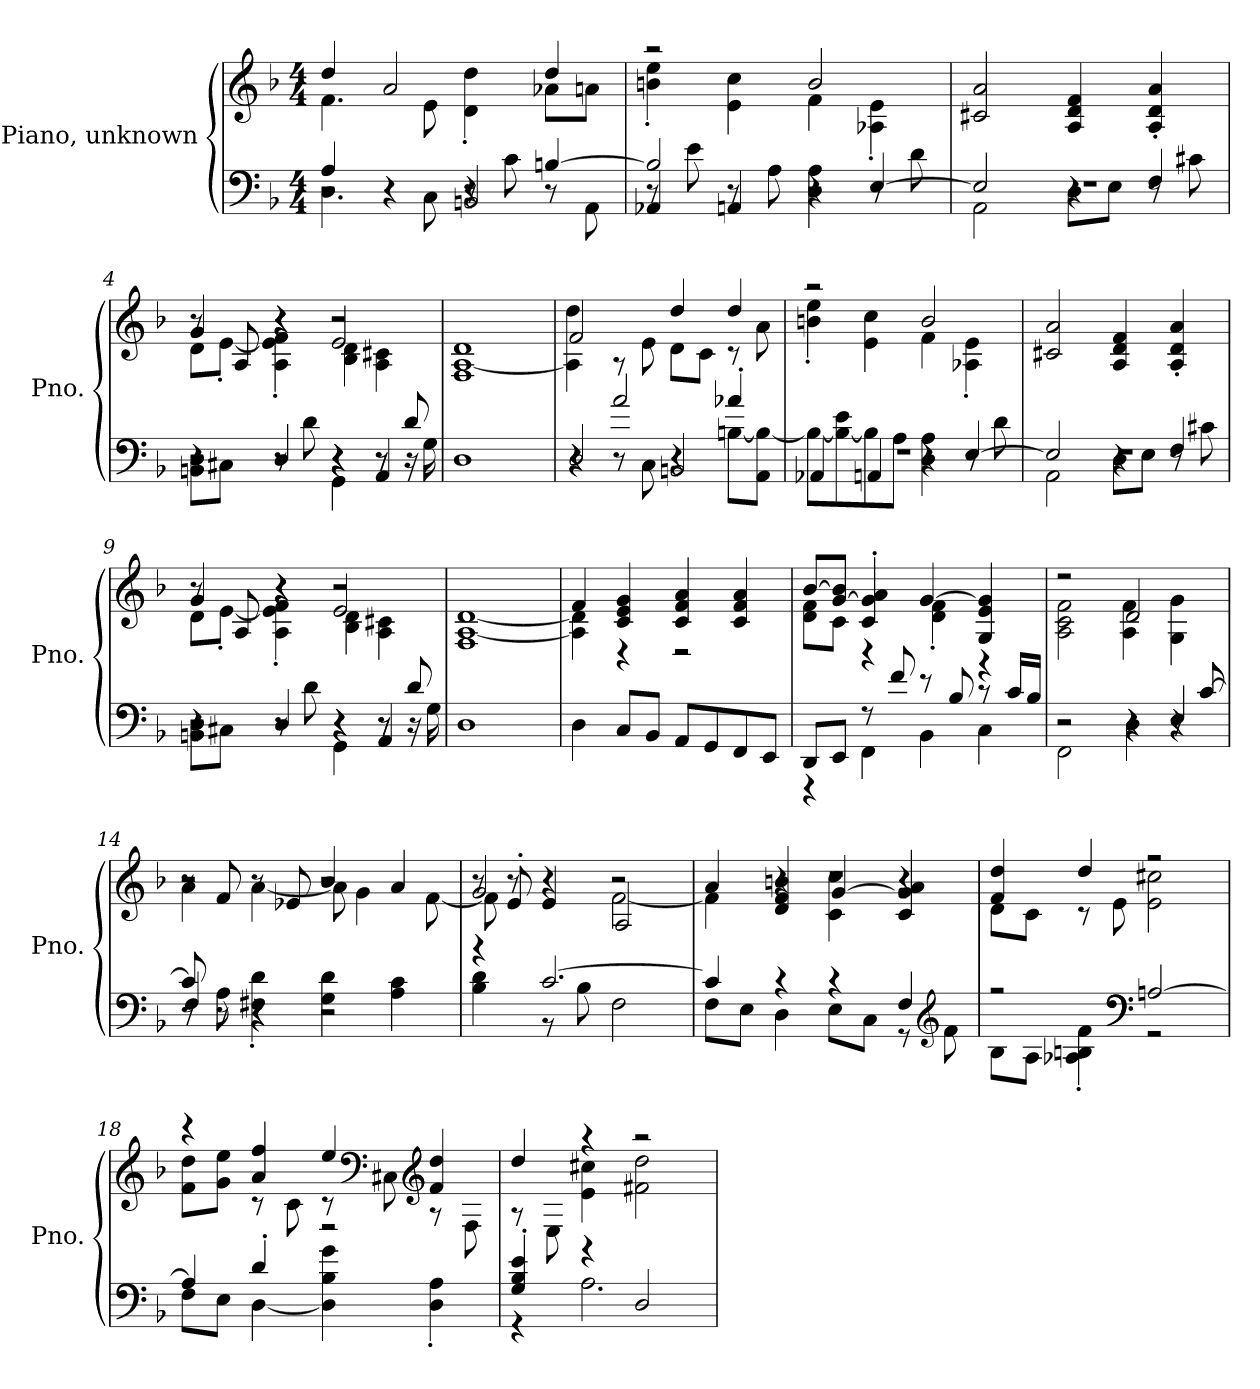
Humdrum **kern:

**kern	**kern
*part1	*part1
*staff2	*staff1
*I"Piano, unknown	*
*I'Pno.	*
*clefF4	*clefG2
*k[b-]	*k[b-]
*M4/4	*M4/4
*MM120	*MM120
=1	=1
*^	*^
*	*^	*	*
2r	4.D\	4A/	4dd/	4.f\
.	.	4r	2a/	.
.	8C\	.	.	8e\
4r	8r	2BBn/	.	4d\' 4dd\'
.	8c\	.	.	.
[4Bn/	8r	.	4dd/	8a-X\L
.	8AA\	.	.	8an\J
=2	=2	=2	=2	=2
2B/]	8r	4AA-X/	2r	4bn\' 4ee\'
.	8e\	.	.	.
.	8r	4AAn/	.	4e\ 4cc\
.	8A\	.	.	.
2r	4D\ 4A\	4r	2b/	4f\
.	8r	[4E/	.	4A-X\' 4e\'
.	8d\	.	.	.
*	*	*	*v	*v
=3	=3	=3	=3
1r	2AA\	2E/]	2c#X/ 2a/
.	8D\L	4r	4A/ 4d/ 4f/
.	8E\J	.	.
.	8r	4F/	4A/' 4d/' 4a/'
.	8c#X\	.	.
=4	=4	=4	=4
*	*	*	*^
*	*	*	*	*^
2r	8BBn\ 8D\L	4r	4g/	8d\L	8r
.	8C#X\J	.	.	[8e'\J	8A/
.	8r	4D/	4r	4A\' 4e\]' 4f\'	4r
.	8d\	.	.	.	.
4r	4GG\	4r	2e/	4B-\ 4d\	2r
8r	8r	4AA/	.	4A\ 4c#X\	.
8d/	16r	.	.	.	.
.	16G\	.	.	.	.
*v	*v	*v	*	*	*
*	*	*v	*v
=5	=5	=5
1D	1F 1d	[1A
!!LO:LB:g=z	!!
=6	=6	=6
*^	*	*
*	*^	*	*
4r	4r	2D/	2f/	4A\] 4dd\
2a/	8r	.	.	8r
.	8C\	.	.	8e\
.	4r	2BBn/	4dd/	8d\L
.	.	.	.	8c\J
4a-X'/	[8Bn\L	.	4dd/	8r
.	8AA\ 8B\_J	.	.	8a\
=7	=7	=7	=7	=7
1r	8B\L_	4AA-X/	2r	4bn\' 4ee\'
.	8B\_ 8e\	.	.	.
.	8B\]	4AAn/	.	4e\ 4cc\
.	8A\J	.	.	.
.	4D\ 4A\	4r	2b/	4f\
.	8r	[4E/	.	4A-X\' 4e\'
.	8d\	.	.	.
*	*	*	*v	*v
=8	=8	=8	=8
1r	2AA\	2E/]	2c#X/ 2a/
.	8D\L	4r	4A/ 4d/ 4f/
.	8E\J	.	.
.	8r	4F/	4A/' 4d/' 4a/'
.	8c#X\	.	.
=9	=9	=9	=9
*	*	*	*^
*	*	*	*	*^
2r	8BBn\ 8D\L	4r	4g/	8d\L	8r
.	8C#X\J	.	.	[8e'\J	8A/
.	8r	4D/	4r	4A\' 4e\]' 4f\'	4r
.	8d\	.	.	.	.
4r	4GG\	4r	2e/	4B-\ 4d\	2r
8r	8r	4AA/	.	4A\ 4c#X\	.
8d/	16r	.	.	.	.
.	16G\	.	.	.	.
*v	*v	*v	*	*	*
*	*	*v	*v
=10	=10	=10
1D	1F	[1A [1d
!!LO:LB:g=z	!!
=11	=11	=11
4D\	4f/	4A\] 4d\]
8C/L	4c/ 4e/ 4g/	4r
8BB-/J	.	.
8AA/L	4c/ 4f/ 4a/	2r
8GG/	.	.
8FF/	4c/ 4f/ 4a/	.
8EE/J	.	.
=12	=12	=12
*^	*	*
8DD/L	4r	[8b-/L	8d\ 8f\L
8EE/J	.	[8g/ 8b-/]J	8c\J
8r	4FF\	4c/' 4g/]' 4a/'	4r
8f/	.	.	.
8r	4BB-\	[4g/	4d\' 4f\'
8B-/	.	.	.
8r	4C\	4G/ 4e/ 4g/]	4r
16c/LL	.	.	.
16B-/JJ	.	.	.
=13	=13	=13	=13
*	*^	*	*
2r	2FF\	2r	2r	2A\ 2c\ 2f\
4r	4D\	4r	2d/	4A\ 4f\
8r	4r	4E/	.	4G\ 4g\
[8c/	.	.	.	.
=14	=14	=14	=14	=14
*	*	*	*	*^
8c/]	8r	4F/	2r	4a\	8r
8r	8A\	.	.	.	8f/
4r	4F#X\' 4d\'	4r	.	[4a\	8r
.	.	.	.	.	8e-X/
2r	4G\ 4d\	2r	4b-/	8a\]	2r
.	.	.	.	4g\	.
.	4A\ 4c\	.	4a/	.	.
.	.	.	.	[8f\	.
*	*v	*v	*	*	*
!!LO:LB:g=z	!!	!!
=15	=15	=15	=15	=15
4r	4B-\ 4d\	2g/	8f\]	8r
.	.	.	8r	8e'/
[2.c/	8r	.	4r	4e/
.	8B-\	.	.	.
.	2F\	2r	[2f\	2A/
=16	=16	=16	=16	=16
4c/]	8F\L	1r	4f\]	4a/
.	8E\J	.	.	.
4r	4D\	.	4r	4d/ 4f/ 4bn/
4r	8E\L	.	4c\ 4cc\	[4g/
.	8C\J	.	.	.
4F/	8r	.	4r	4c/ 4g/] 4a/
*clefG2	*	*	*	*
.	8f\	.	.	.
*	*	*	*v	*v
=17	=17	=17	=17
2r	8B-\L	4f/ 4dd/	8d\L
.	8A\J	.	8c\J
.	4A-X\' 4Bn\' 4f\'	4dd/	8r
.	.	.	8e\
*clefF4	*	*	*
[2An/	2r	2r	2e\ 2cc#X\
=18	=18	=18	=18
4A/]	8F\L	4r	8f\ 8dd\L
.	8E\J	.	8g\ 8ee\J
4d'/	[4D\	4a/ 4ff/	8r
.	.	.	8c\
2r	4D\] 4B-\ 4g\	4ee/	8r
*	*	*clefF4	*
.	.	.	8C#X\
*	*	*clefG2	*
.	4D\' 4A\'	4f/ 4dd/	8r
.	.	.	8F\
!!LO:LB:g=z	!!
=19	=19	=19	=19
4G/' 4B-/' 4e/'	4r	4dd/	8r
.	.	.	8E\
4r	2.A\	4r	4e\ 4cc#X\
2D/	.	2r	2f#X\ 2dd\
*v	*v	*	*
*	*v	*v
=	=
*-	*-
